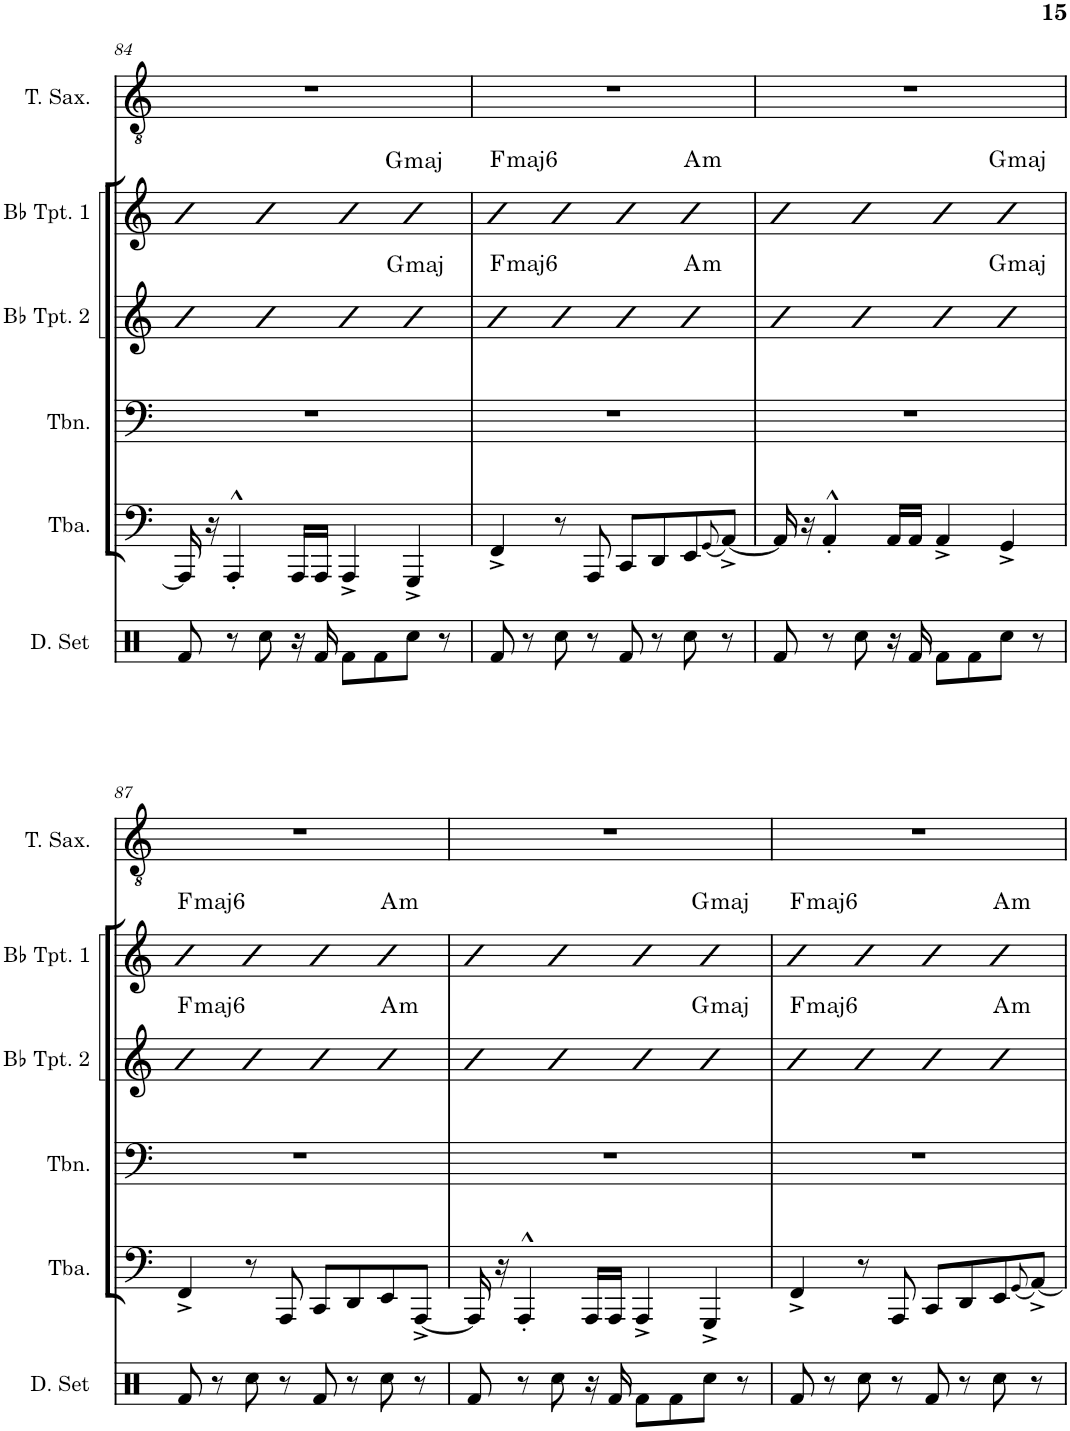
**kern	**kern	**kern	**kern	**harte	**kern	**harte	**kern
*part6	*part5	*part4	*part3	*part3	*part2	*part2	*part1
*staff6	*staff5	*staff4	*staff3	*	*staff2	*	*staff1
*I"Drumset	*I"Tuba	*I"Trombone	*I"Bb Trumpet 2	*	*I"Bb Trumpet 1	*	*I"Tenor Saxophone
*I'D. Set	*I'Tba.	*I'Tbn.	*I'Bb Tpt. 2	*	*I'Bb Tpt. 1	*	*I'T. Sax.
!!LO:PB:g=z
*clefX	*clefF4	*clefF4	*clefG2	*	*clefG2	*	*clefGv2
*	*	*	*ITrd1c2	*	*ITrd1c2	*	*ITrd8c14
*k[]	*k[]	*k[]	*k[]	*	*k[]	*	*k[]
*M4/4	*M4/4	*M4/4	*M4/4	*	*M4/4	*	*M4/4
=84	=84	=84	=84	=84	=84	=84	=84
8Rf/	16AAA/]	1r	4b	.	4b	.	1r
.	16r	.	.	.	.	.	.
8r	4AAA'^^/	.	.	.	.	.	.
8Rcc\	.	.	4b	.	4b	.	.
16r	16AAA/LL	.	.	.	.	.	.
16Rf/	16AAA/JJ	.	.	.	.	.	.
8Rf\L	4AAA^/	.	4b	.	4b	.	.
8Rf\	.	.	.	.	.	.	.
!	!	!	!	!LO:H:kt=maj	!	!LO:H:kt=maj	!
8Rcc\J	4GGG^/	.	4b	G:maj	4b	G:maj	.
8r	.	.	.	.	.	.	.
=85	=85	=85	=85	=85	=85	=85	=85
!	!	!	!	!LO:H:kt=maj6	!	!LO:H:kt=maj6	!
8Rf/	4FF^/	1r	4b	F:maj6	4b	F:maj6	1r
8r	.	.	.	.	.	.	.
8Rcc\	8r	.	4b	.	4b	.	.
8r	8AAA/	.	.	.	.	.	.
8Rf/	8CC/L	.	4b	.	4b	.	.
8r	8DD/	.	.	.	.	.	.
!	!	!	!	!LO:H:kt=m	!	!LO:H:kt=m	!
8Rcc\	8EE/	.	4b	A:min	4b	A:min	.
.	(8qGG/	.	.	.	.	.	.
8r	[8AA^/J)	.	.	.	.	.	.
=86	=86	=86	=86	=86	=86	=86	=86
8Rf/	16AA/]	1r	4b	.	4b	.	1r
.	16r	.	.	.	.	.	.
8r	4AA'^^/	.	.	.	.	.	.
8Rcc\	.	.	4b	.	4b	.	.
16r	16AA/LL	.	.	.	.	.	.
16Rf/	16AA/JJ	.	.	.	.	.	.
8Rf\L	4AA^/	.	4b	.	4b	.	.
8Rf\	.	.	.	.	.	.	.
!	!	!	!	!LO:H:kt=maj	!	!LO:H:kt=maj	!
8Rcc\J	4GG^/	.	4b	G:maj	4b	G:maj	.
8r	.	.	.	.	.	.	.
!!LO:LB:g=z
=87	=87	=87	=87	=87	=87	=87	=87
!	!	!	!	!LO:H:kt=maj6	!	!LO:H:kt=maj6	!
8Rf/	4FF^/	1r	4b	F:maj6	4b	F:maj6	1r
8r	.	.	.	.	.	.	.
8Rcc\	8r	.	4b	.	4b	.	.
8r	8AAA/	.	.	.	.	.	.
8Rf/	8CC/L	.	4b	.	4b	.	.
8r	8DD/	.	.	.	.	.	.
!	!	!	!	!LO:H:kt=m	!	!LO:H:kt=m	!
8Rcc\	8EE/	.	4b	A:min	4b	A:min	.
8r	[8AAA^/J	.	.	.	.	.	.
=88	=88	=88	=88	=88	=88	=88	=88
8Rf/	16AAA/]	1r	4b	.	4b	.	1r
.	16r	.	.	.	.	.	.
8r	4AAA'^^/	.	.	.	.	.	.
8Rcc\	.	.	4b	.	4b	.	.
16r	16AAA/LL	.	.	.	.	.	.
16Rf/	16AAA/JJ	.	.	.	.	.	.
8Rf\L	4AAA^/	.	4b	.	4b	.	.
8Rf\	.	.	.	.	.	.	.
!	!	!	!	!LO:H:kt=maj	!	!LO:H:kt=maj	!
8Rcc\J	4GGG^/	.	4b	G:maj	4b	G:maj	.
8r	.	.	.	.	.	.	.
=89	=89	=89	=89	=89	=89	=89	=89
!	!	!	!	!LO:H:kt=maj6	!	!LO:H:kt=maj6	!
8Rf/	4FF^/	1r	4b	F:maj6	4b	F:maj6	1r
8r	.	.	.	.	.	.	.
8Rcc\	8r	.	4b	.	4b	.	.
8r	8AAA/	.	.	.	.	.	.
8Rf/	8CC/L	.	4b	.	4b	.	.
8r	8DD/	.	.	.	.	.	.
!	!	!	!	!LO:H:kt=m	!	!LO:H:kt=m	!
8Rcc\	8EE/	.	4b	A:min	4b	A:min	.
.	(8qGG/	.	.	.	.	.	.
8r	[8AA^/J)	.	.	.	.	.	.
=	=	=	=	=	=	=	=
*-	*-	*-	*-	*-	*-	*-	*-
